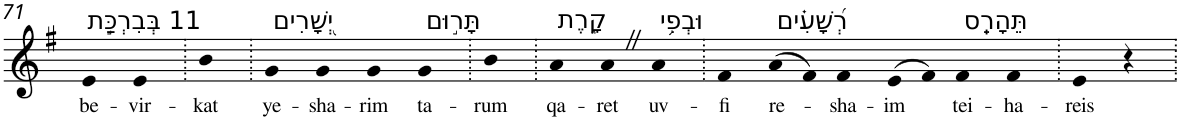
**kern	**text
*part1	*part1
*staff1	*staff1
*I"Piano	*
*I'Pno	*
!!LO:PB:g=z
*clefG2	*
*k[f#]	*
*G:	*
=71	=71
!LO:TX:a:t=11 בְּבִרְכַּ֣ת	!
!	!LO:LY:b
4e	be-
!	!LO:LY:b
4e	-vir-
=72.	=72.
!	!LO:LY:b
4b	-kat
=73.	=73.
!LO:TX:a:t=יְ֭שָׁרִים	!
!	!LO:LY:b
4g	ye-
!	!LO:LY:b
4g	-sha-
!	!LO:LY:b
4g	-rim
!LO:TX:a:t=תָּר֣וּם	!
!	!LO:LY:b
4g	ta-
=74.	=74.
!	!LO:LY:b
4b	-rum
=75.	=75.
!LO:TX:a:t=קָ֑רֶת	!
!	!LO:LY:b
4a	qa-
!	!LO:LY:b
4aZ	-ret
!LO:TX:a:t=וּבְפִ֥י	!
!	!LO:LY:b
4a	uv-
=76.	=76.
!	!LO:LY:b
4f#	-fi
!LO:TX:a:t=רְ֝שָׁעִ֗ים	!
!	!LO:LY:b
(>8a	re-
8f#)	.
!	!LO:LY:b
4f#	-sha-
!	!LO:LY:b
(>8e	-im
8f#)	.
!LO:TX:a:t=תֵּהָרֵֽס	!
!	!LO:LY:b
4f#	tei-
!	!LO:LY:b
4f#	-ha-
=77.	=77.
!	!LO:LY:b
4e	-reis
4r	.
=.	=.
*-	*-
